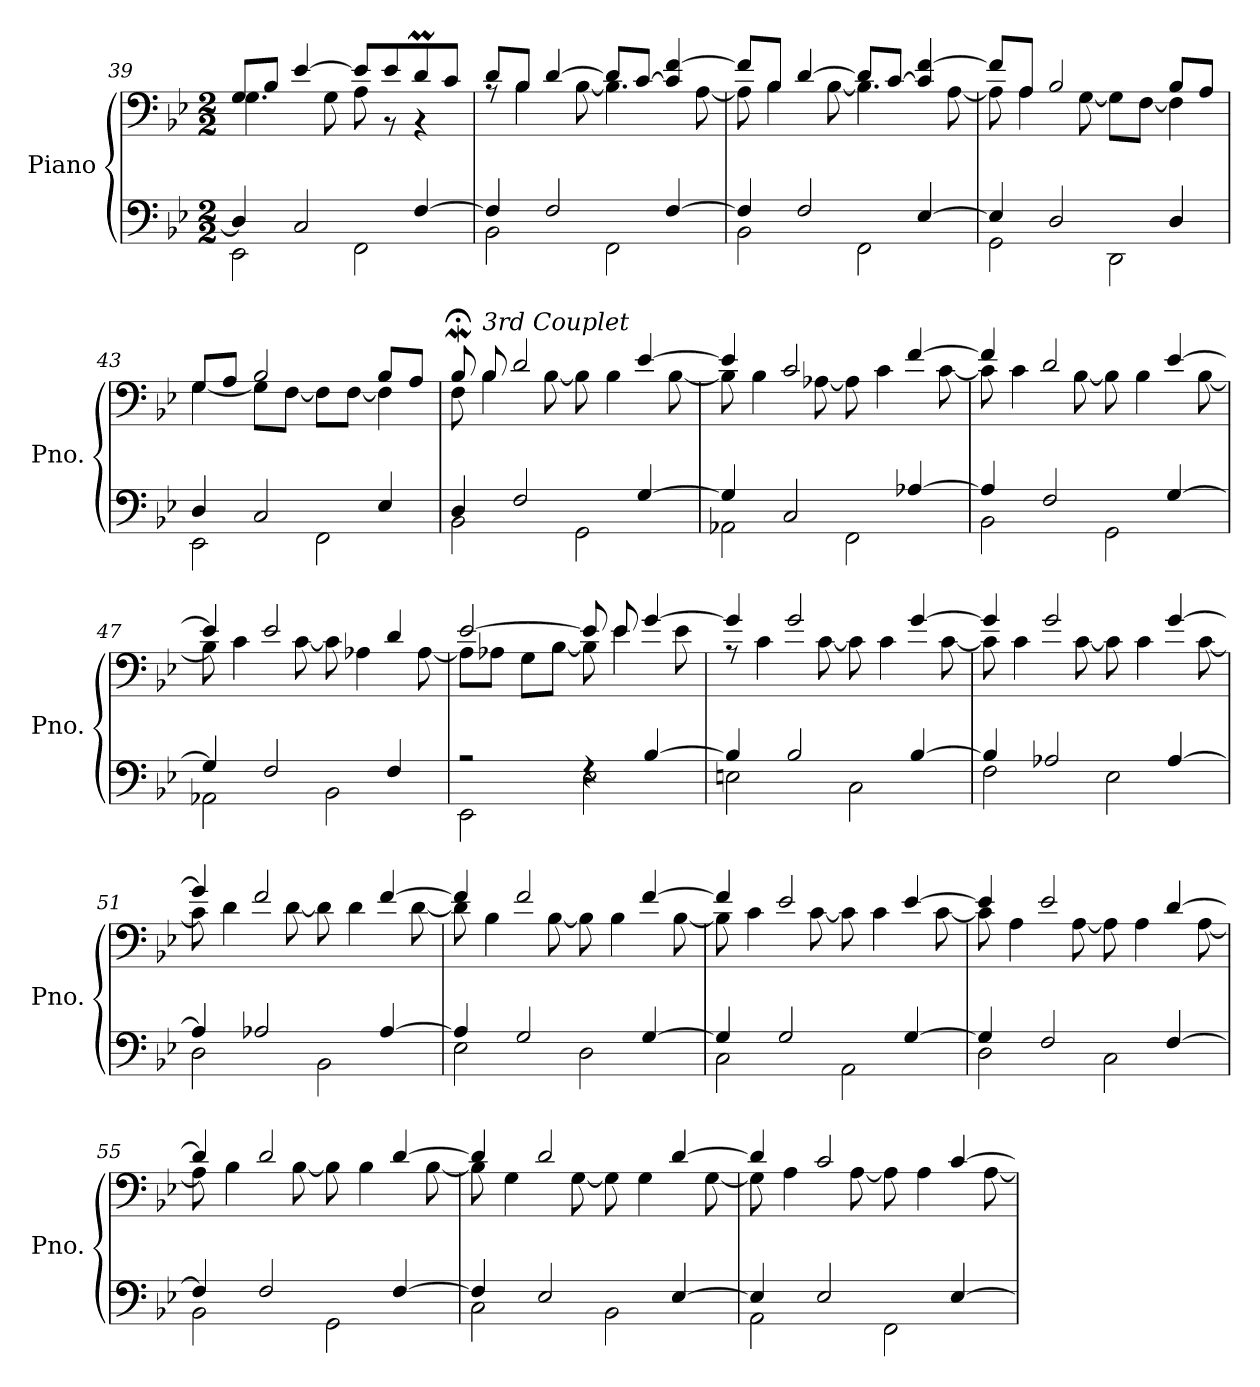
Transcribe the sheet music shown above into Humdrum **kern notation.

**kern	**kern
*part1	*part1
*staff2	*staff1
*I"Piano	*
*I'Pno.	*
*clefF4	*clefF4
*k[b-e-]	*k[b-e-]
*M2/2	*M2/2
=39	=39
*^	*^
4D/]	2EE-\	8G/L	4.G\
.	.	8B-/J	.
2C/	.	[4e-/	.
.	.	.	8G\
.	2FF\	8e-/L]	8A\
.	.	8e-/	8r
[4F/	.	8dm/	4r
.	.	8c/J	.
!!LO:LB:g=z	!!
=40	=40	=40	=40
4F/]	2BB-\	8d/L	8rA
.	.	8B-/J	4B-\
2F/	.	[4d/	.
.	.	.	[8B-\
.	2FF\	8d/L]	4.B-\]
.	.	[8c/J	.
[4F/	.	4c/] [4f/	.
.	.	.	[8A\
=41	=41	=41	=41
4F/]	2BB-\	8f/L]	8A\]
.	.	8B-/J	4B-\
2F/	.	[4d/	.
.	.	.	[8B-\
.	2FF\	8d/L]	4.B-\]
.	.	[8c/J	.
[4E-/	.	4c/] [4f/	.
.	.	.	[8A\
=42	=42	=42	=42
4E-/]	2GG\	8f/L]	8A\]
.	.	8A/J	4A\
2D/	.	2B-/	.
.	.	.	[8G\
.	2DD\	.	8G\L]
.	.	.	[8F\J
4D/	.	8B-/L	4F\]
.	.	8A/J	.
=43	=43	=43	=43
4D/	2EE-\	8G/L	[4G\
.	.	8A/J	.
2C/	.	2B-/	8G\L]
.	.	.	[8F\J
.	2FF\	.	8F\L]
.	.	.	[8F\J
4E-/	.	8B-/L	4F\]
.	.	8A/J	.
=44	=44	=44	=44
4D/	2BB-\	8B-;<w/	8F\
!	!	!LO:TX:a:i:t=3rd Couplet	!
.	.	8B-/	4B-\
2F/	.	2d/	.
.	.	.	[8B-\
.	2GG\	.	8B-\]
.	.	.	4B-\
[4G/	.	[4e-/	.
.	.	.	[8B-\
!!LO:LB:g=z	!!
=45	=45	=45	=45
4G/]	2AA-X\	4e-/]	8B-\]
.	.	.	4B-\
2C/	.	2c/	.
.	.	.	[8A-X\
.	2FF\	.	8A-\]
.	.	.	4c\
[4A-X/	.	[4f/	.
.	.	.	[8c\
=46	=46	=46	=46
4A-/]	2BB-\	4f/]	8c\]
.	.	.	4c\
2F/	.	2d/	.
.	.	.	[8B-\
.	2GG\	.	8B-\]
.	.	.	4B-\
[4G/	.	[4e-/	.
.	.	.	[8B-\
=47	=47	=47	=47
4G/]	2AA-X\	4e-/]	8B-\]
.	.	.	4c\
2F/	.	2e-/	.
.	.	.	[8c\
.	2BB-\	.	8c\]
.	.	.	4A-X\
4F/	.	4d/	.
.	.	.	[8A-\
=48	=48	=48	=48
2r	2EE-\	[2e-/	8A-\L]
.	.	.	8A-X\J
.	.	.	8G\L
.	.	.	[8B-\J
4rF	2E-\	8e-/]	8B-\]
.	.	8e-/	4e-\
[4B-/	.	[4g/	.
.	.	.	8e-\
=49	=49	=49	=49
4B-/]	2En\	4g/]	8rA
.	.	.	4c\
2B-/	.	2g/	.
.	.	.	[8c\
.	2C\	.	8c\]
.	.	.	4c\
[4B-/	.	[4g/	.
.	.	.	[8c\
!!LO:PB:g=z	!!
=50	=50	=50	=50
4B-/]	2F\	4g/]	8c\]
.	.	.	4c\
2A-X/	.	2g/	.
.	.	.	[8c\
.	2E-\	.	8c\]
.	.	.	4c\
[4A-/	.	[4g/	.
.	.	.	[8c\
=51	=51	=51	=51
4A-/]	2D\	4g/]	8c\]
.	.	.	4d\
2A-X/	.	2f/	.
.	.	.	[8d\
.	2BB-\	.	8d\]
.	.	.	4d\
[4A-/	.	[4f/	.
.	.	.	[8d\
=52	=52	=52	=52
4A-/]	2E-\	4f/]	8d\]
.	.	.	4B-\
2G/	.	2f/	.
.	.	.	[8B-\
.	2D\	.	8B-\]
.	.	.	4B-\
[4G/	.	[4f/	.
.	.	.	[8B-\
=53	=53	=53	=53
4G/]	2C\	4f/]	8B-\]
.	.	.	4c\
2G/	.	2e-/	.
.	.	.	[8c\
.	2AA\	.	8c\]
.	.	.	4c\
[4G/	.	[4e-/	.
.	.	.	[8c\
=54	=54	=54	=54
4G/]	2D\	4e-/]	8c\]
.	.	.	4A\
2F/	.	2e-/	.
.	.	.	[8A\
.	2C\	.	8A\]
.	.	.	4A\
[4F/	.	[4d/	.
.	.	.	[8A\
!!LO:LB:g=z	!!
=55	=55	=55	=55
4F/]	2BB-\	4d/]	8A\]
.	.	.	4B-\
2F/	.	2d/	.
.	.	.	[8B-\
.	2GG\	.	8B-\]
.	.	.	4B-\
[4F/	.	[4d/	.
.	.	.	[8B-\
=56	=56	=56	=56
4F/]	2C\	4d/]	8B-\]
.	.	.	4G\
2E-/	.	2d/	.
.	.	.	[8G\
.	2BB-\	.	8G\]
.	.	.	4G\
[4E-/	.	[4d/	.
.	.	.	[8G\
=57	=57	=57	=57
4E-/]	2AA\	4d/]	8G\]
.	.	.	4A\
2E-/	.	2c/	.
.	.	.	[8A\
.	2FF\	.	8A\]
.	.	.	4A\
[4E-/	.	[4c/	.
.	.	.	[8A\
*v	*v	*	*
*	*v	*v
=	=
*-	*-
